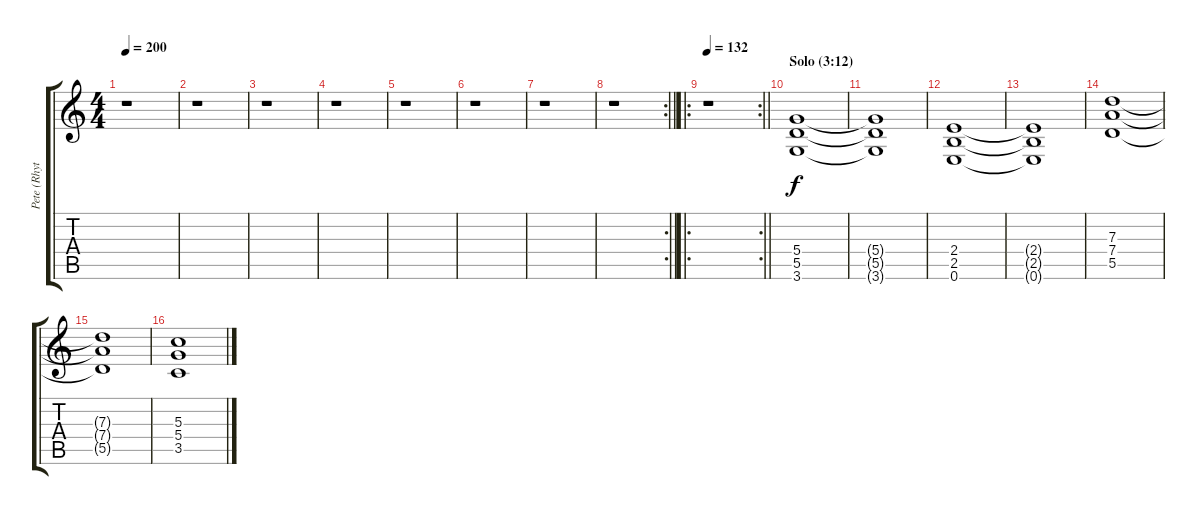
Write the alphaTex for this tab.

\track ("Pete (Rhythm)" "Pete (Rhyt") {instrument distortionguitar}
\staff {score tabs}
\tuning (E4 B3 G3 D3 A2 E2) {hide}
\ts (4 4)
\tempo 200
\clef g2
\ks c
r.1{dy f} |
r.1 |
r.1 |
r.1 |
r.1 |
r.1 |
r.1 |
\rc 2
\barLineRight lightlight
r.1 |
\ro
\rc 2
\tempo 132
\barLineRight lightlight
r.1 |
\section ("" "Solo (3:12)")
(5.4 5.5 3.6).1 |
(5.4{t} 5.5{t} 3.6{t}).1 |
(2.4 2.5 0.6).1 |
(2.4{t} 2.5{t} 0.6{t}).1 |
(7.3 7.4 5.5).1 |
(7.3{t} 7.4{t} 5.5{t}).1 |
(5.3 5.4 3.5).1
